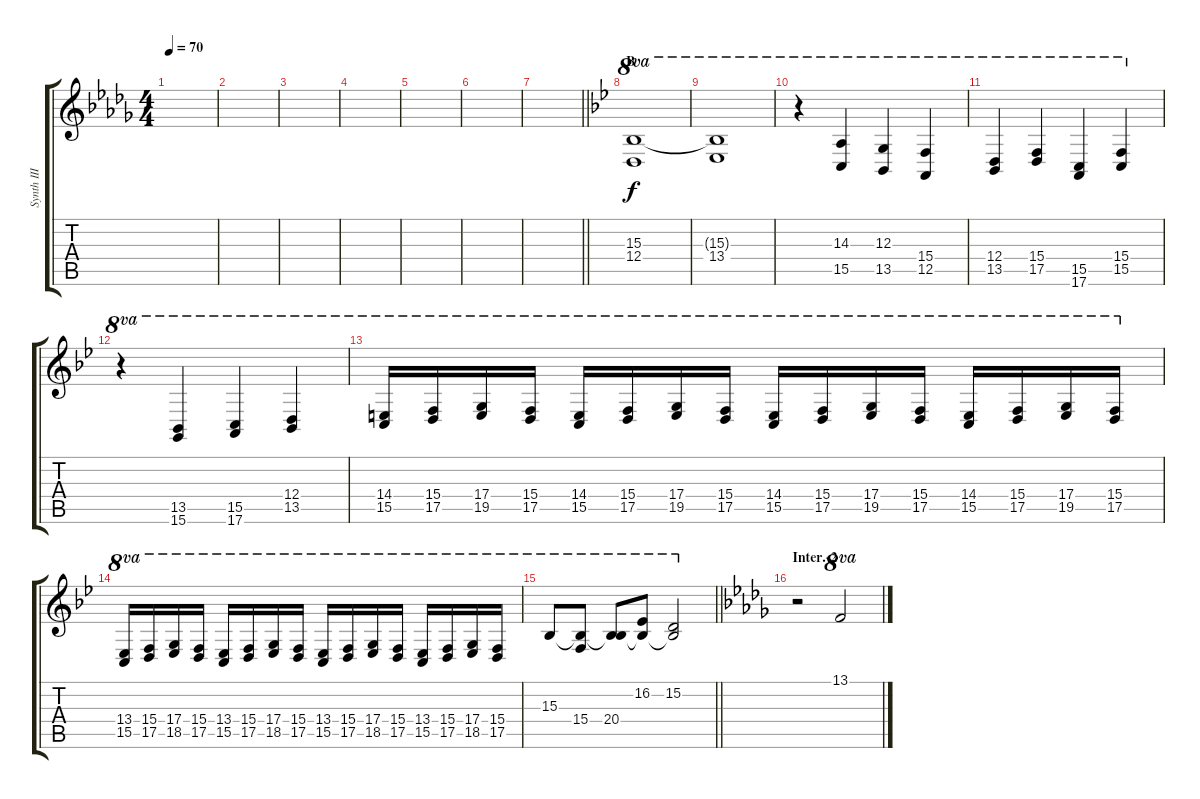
\track ("Synth III Right (Kotobuki Tsumugi)" "Synth III ") {instrument stringensemble1}
\staff {score tabs}
\tuning (E4 B3 G3 D3 A2 E2) {hide}
\ts (4 4)
\tempo 70
\clef g2
\ks db
|
|
|
|
|
|
\barLineRight lightlight
|
\section ("" "B")
\ks bb
(15.3 12.4).1{ot 8va} |
(15.3{t} 13.4).1{ot 8va} |
r.4{ot 8va} (14.3 15.5).4{ot 8va} (12.3 13.5).4{ot 8va} (15.4 12.5).4{ot 8va} |
(12.4 13.5).4{ot 8va} (15.4 17.5).4{ot 8va} (15.5 17.6).4{ot 8va} (15.4 15.5).4{ot 8va} |
r.4{ot 8va} (13.5 15.6).4{ot 8va} (15.5 17.6).4{ot 8va} (12.4 13.5).4{ot 8va} |
(14.4 15.5).16{ot 8va} (15.4 17.5).16{ot 8va} (17.4 19.5).16{ot 8va} (15.4 17.5).16{ot 8va} (14.4 15.5).16{ot 8va} (15.4 17.5).16{ot 8va} (17.4 19.5).16{ot 8va} (15.4 17.5).16{ot 8va} (14.4 15.5).16{ot 8va} (15.4 17.5).16{ot 8va} (17.4 19.5).16{ot 8va} (15.4 17.5).16{ot 8va} (14.4 15.5).16{ot 8va} (15.4 17.5).16{ot 8va} (17.4 19.5).16{ot 8va} (15.4 17.5).16{ot 8va} |
(13.4 15.5).16{ot 8va} (15.4 17.5).16{ot 8va} (17.4 18.5).16{ot 8va} (15.4 17.5).16{ot 8va} (13.4 15.5).16{ot 8va} (15.4 17.5).16{ot 8va} (17.4 18.5).16{ot 8va} (15.4 17.5).16{ot 8va} (13.4 15.5).16{ot 8va} (15.4 17.5).16{ot 8va} (17.4 18.5).16{ot 8va} (15.4 17.5).16{ot 8va} (13.4 15.5).16{ot 8va} (15.4 17.5).16{ot 8va} (17.4 18.5).16{ot 8va} (15.4 17.5).16{ot 8va} |
\barLineRight lightlight
15.3.8{ot 8va} (15.3{t} 15.4).8{ot 8va} (15.3{t} 20.4).8{ot 8va} (16.2 15.3{t}).8{ot 8va} (15.2 15.3{t}).2{ot 8va} |
\section ("" "Inter.-2")
\ks db
r.2 13.1.2{ot 8va}
